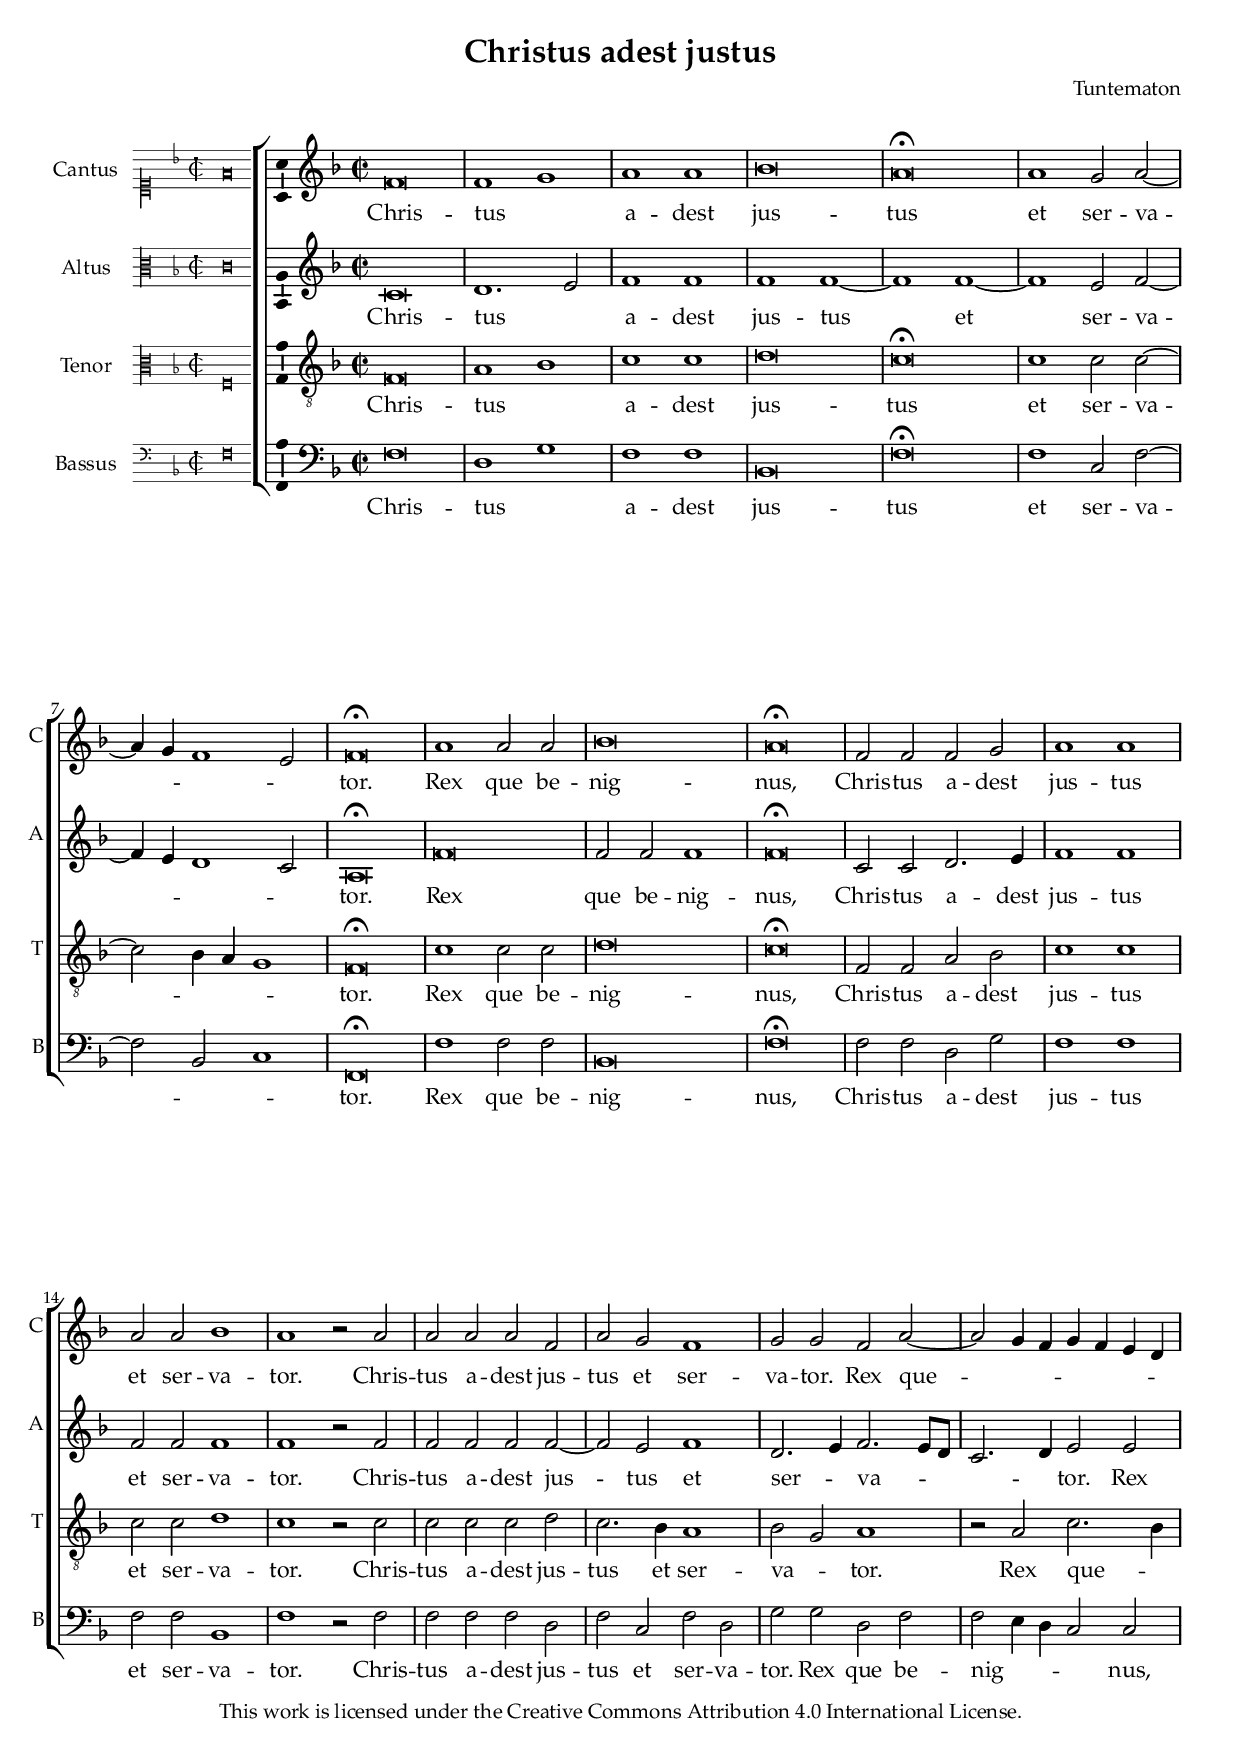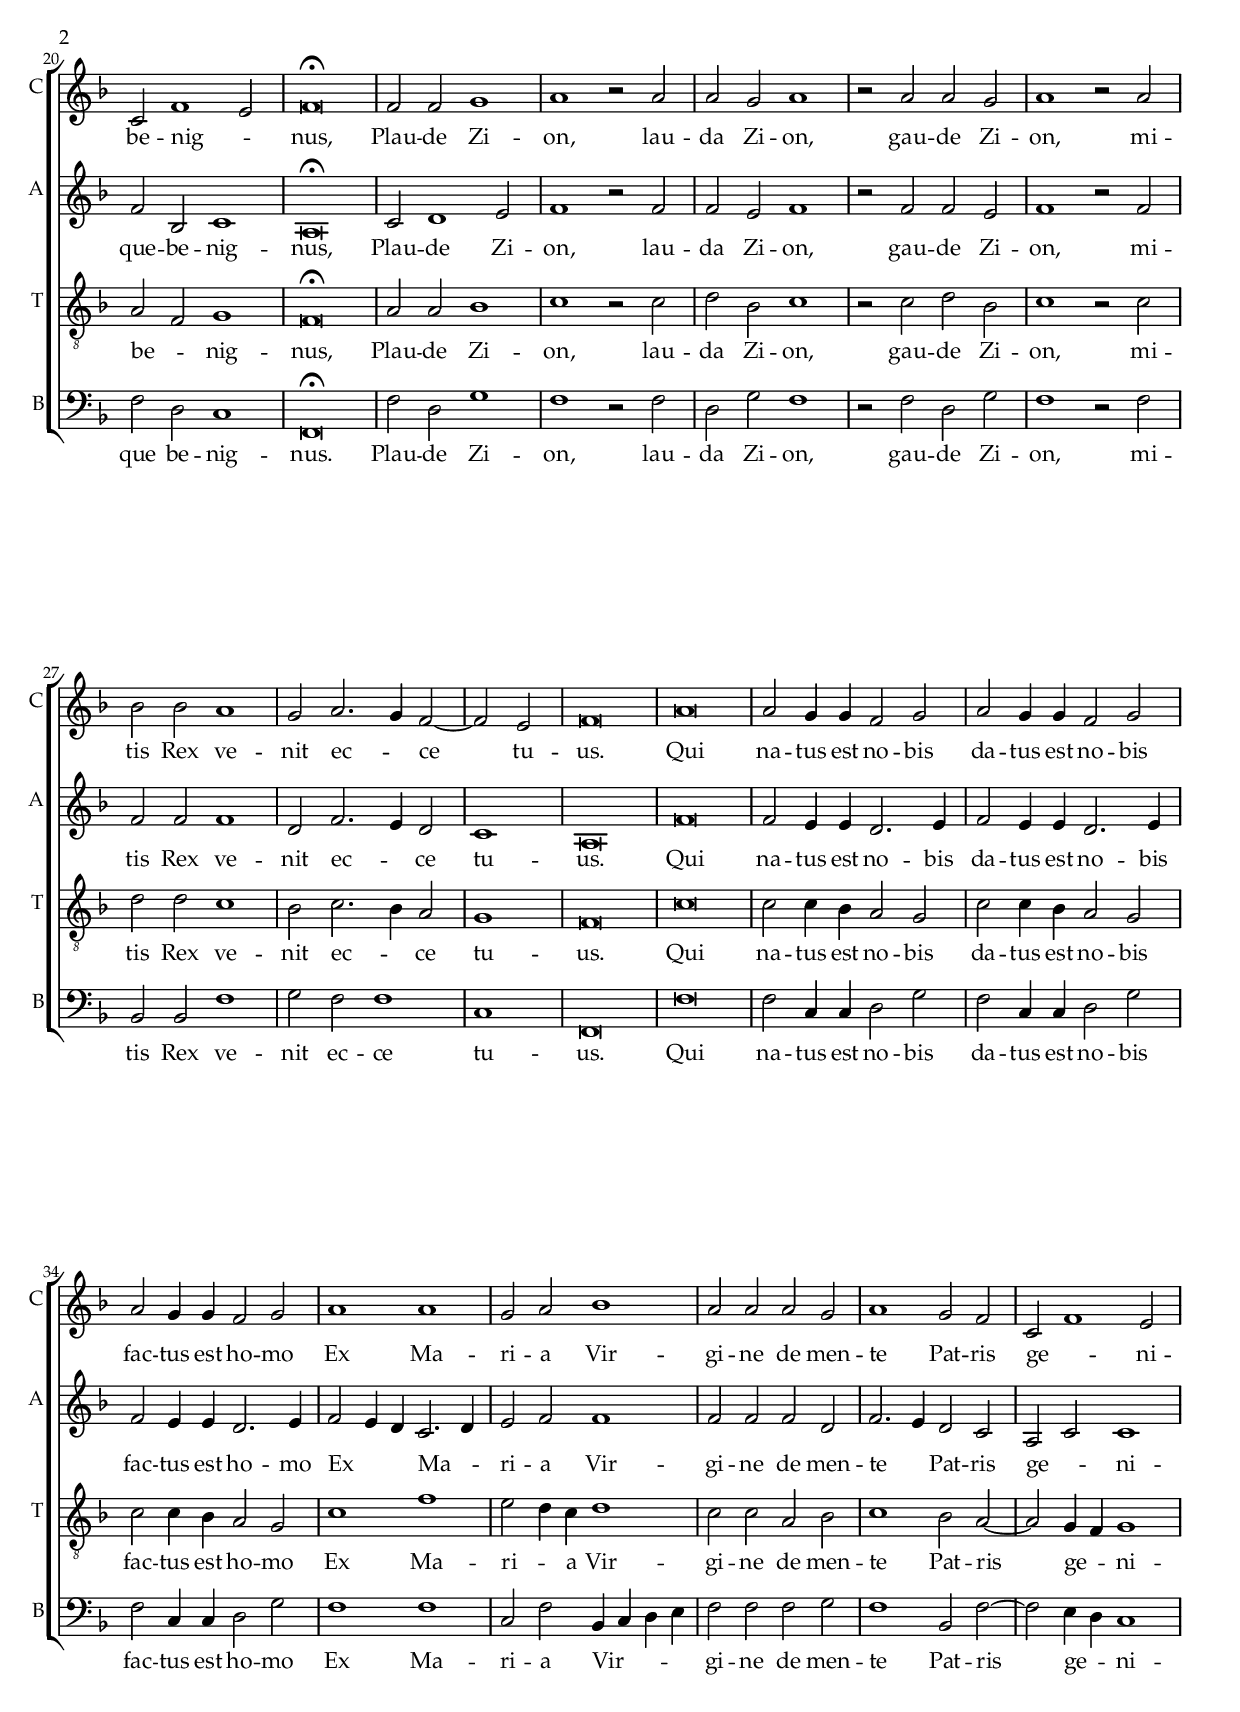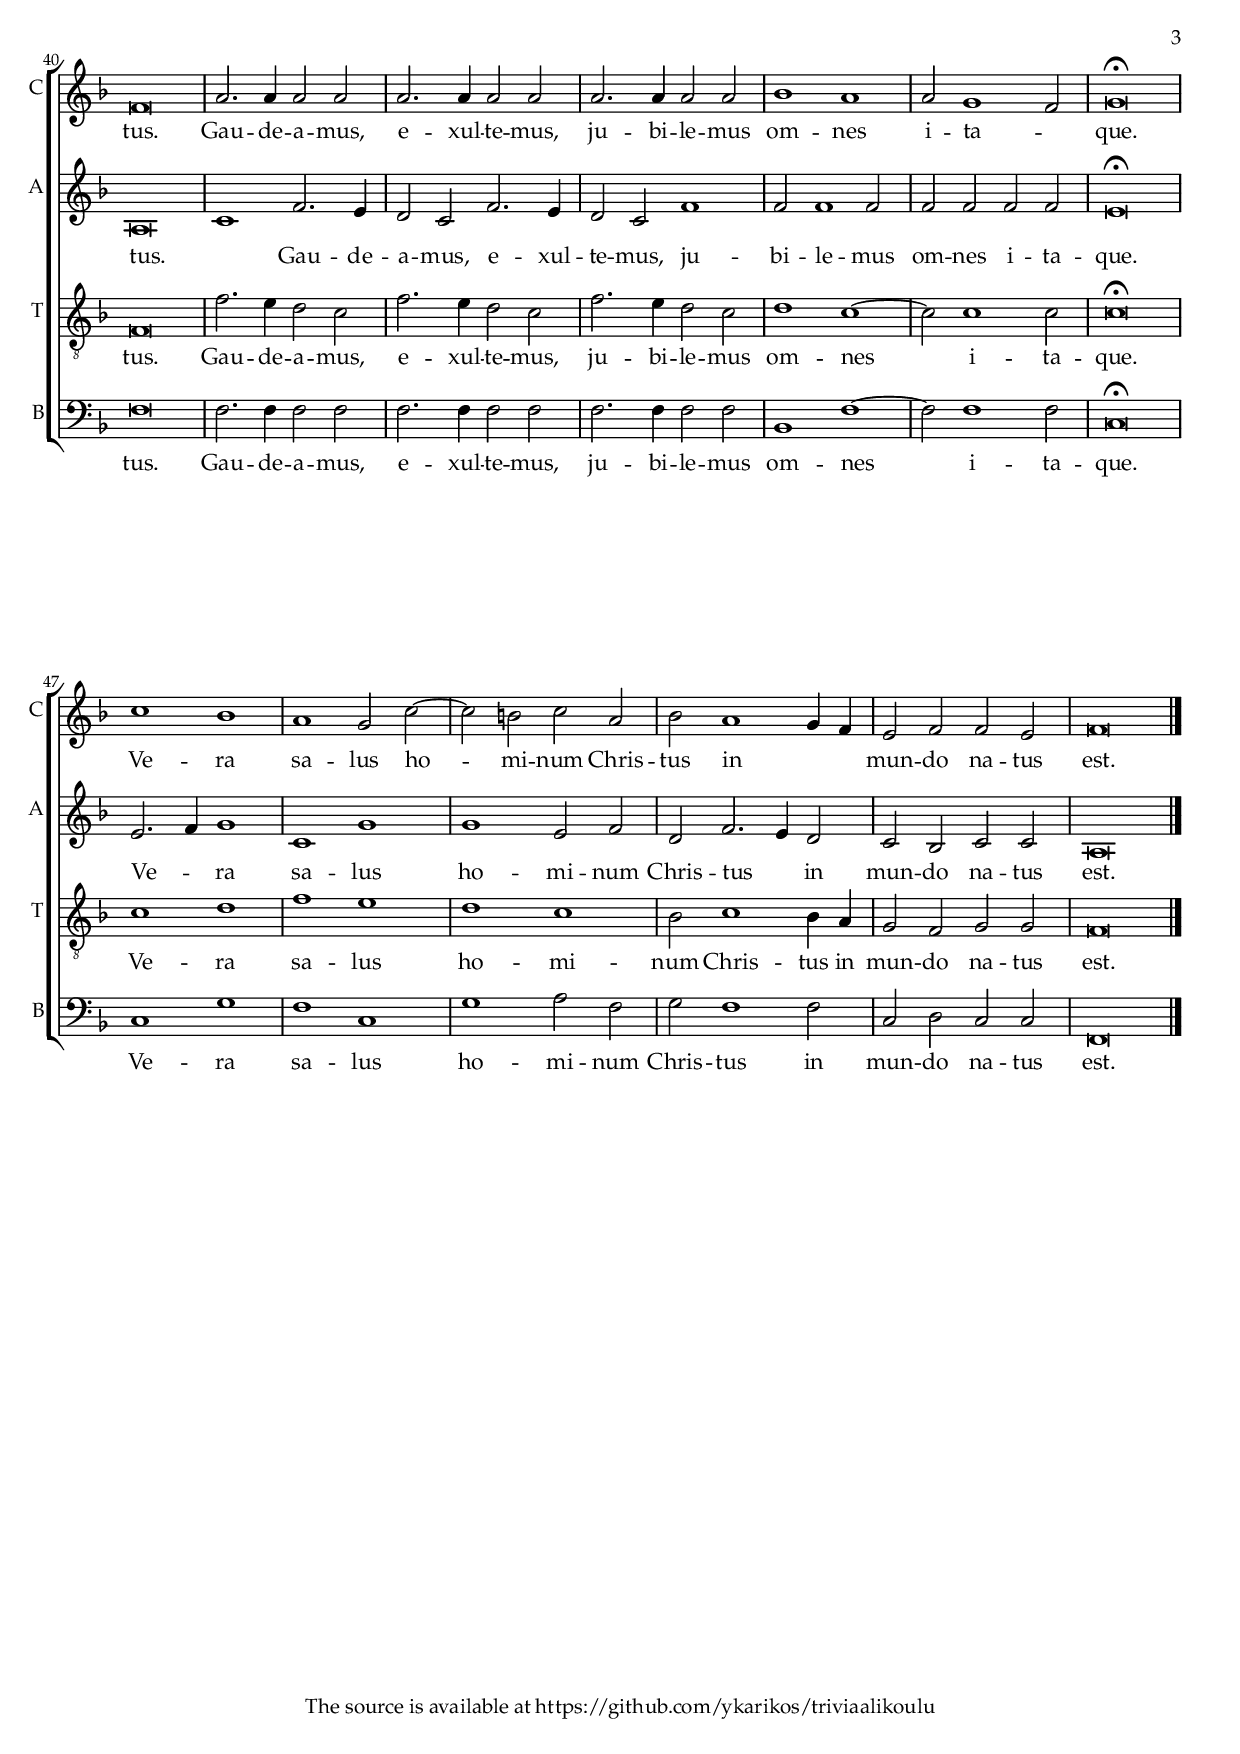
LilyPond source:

\version "2.19.49"
\include "suomi.ly"

#(set-global-staff-size 18)

global = { 
%  \numericTimeSignature
  \time 2/2 
	\set Timing.measureLength = #(ly:make-moment 4/2)
%  \autoBeamOff
  \key f \major
  \set Staff.midiInstrument = #"voice oohs"
}

\header {
  title = "Christus adest justus"
%  subtitle = "Porin triviaalikoulun nuottikirjasta (1725)"
  composer = "Tuntematon"
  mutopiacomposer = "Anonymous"
%  instrument = "Voice (SATB)"
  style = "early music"
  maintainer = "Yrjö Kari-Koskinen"
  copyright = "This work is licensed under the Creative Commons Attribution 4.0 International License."
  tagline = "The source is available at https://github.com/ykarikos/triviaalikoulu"
}

\paper {
    #(define fonts
        (make-pango-font-tree "Palatino"
                              "Nimbus Sans"
                              "Luxi Mono"
                              (/ staff-height pt 20)))
}

SopranoMusic = \relative c' {
	\set Staff.instrumentName = #"Cantus"
	\set Staff.shortInstrumentName = "C"

	\incipit { \clef "mensural-c1" \key f \major \time 2/2 f'\breve }

	f\breve | f1( g) | a a | b\breve | a \breve\fermata
	a1 g2 a~( | a4 g f1 e2) | f\breve\fermata |
	a1 a2 a | b\breve | a\breve\fermata | f2 f f g |
	a1 a | a2 a b1 | a1 r2 a | a a a f | a g f1 | 
% 2
	g2 g f a~( | a g4 f g f e d) | c2 f1( e2) | f\breve\fermata	f2 f g1 | a r2 a | a g a1 | r2 a a g | a1 r2 a |
	b b a1 | g2 a2.( g4) f2~ |
	\time 2/2 
	\once \override Staff.TimeSignature.break-visibility = ##(#t #f #t)
	f e | 
	\time 4/2 
	\once \override Staff.TimeSignature.break-visibility = ##(#t #f #t)
	f\breve | a\breve | a2 g4 g f2 g |
% 3
	a2 g4 g f2 g | a2 g4 g f2 g | a1 a | g2 a b1 | a2 a a g |
	a1 g2 f | c( f1) e2 | f\breve |
	a2. a4 a2 a | a2. a4 a2 a | a2. a4 a2 a | b1 a | a2 g1( f2) |
	g\breve\fermata | c1 b | a g2 c~ | c h c a |
	b a1( g4 f) | e2 f f e |
	f\breve \bar "|."
}

stanzaOneLyrics = \lyricmode {
	Chris -- tus a -- dest jus -- tus et ser -- va -- tor.
	Rex que be -- nig -- nus, 
	Chris -- tus a -- dest jus -- tus et ser -- va -- tor.
	Chris -- tus a -- dest jus -- tus et ser -- va -- tor.
	Rex que -- be -- nig -- nus, 
	Plau -- de Zi -- on, lau -- da Zi -- on,
	gau -- de Zi -- on, 
	mi -- tis Rex  ve -- nit ec -- ce tu -- us.
	Qui na -- tus est no -- bis
	da -- tus est no -- bis fac -- tus est ho -- mo
	Ex Ma -- ri -- a Vir -- gi -- ne de men -- te 
	Pat -- ris ge -- ni -- tus.
	Gau -- de -- a -- mus,
	e -- xul -- te -- mus,
	ju -- bi -- le -- mus
	om -- nes i -- ta -- que.
	Ve -- ra sa -- lus ho -- mi -- num
	Chris -- tus in mun -- do na -- tus est.
}

stanzaOneLyricsBass = \lyricmode {
	Chris -- tus a -- dest jus -- tus et ser -- va -- tor.
	Rex que be -- nig -- nus, 
	Chris -- tus a -- dest jus -- tus et ser -- va -- tor.
	Chris -- tus a -- dest jus -- tus et ser -- va -- tor.
	Rex que be -- nig -- nus,
	que be -- nig -- nus.
	Plau -- de Zi -- on, lau -- da Zi -- on,
	gau -- de Zi -- on, 
	mi -- tis Rex  ve -- nit ec -- ce tu -- us.
	Qui na -- tus est no -- bis
	da -- tus est no -- bis fac -- tus est ho -- mo
	Ex Ma -- ri -- a Vir -- gi -- ne de men -- te 
	Pat -- ris ge -- ni -- tus.
	Gau -- de -- a -- mus,
	e -- xul -- te -- mus,
	ju -- bi -- le -- mus
	om -- nes i -- ta -- que.
	Ve -- ra sa -- lus ho -- mi -- num
	Chris -- tus in mun -- do na -- tus est.
}

AltoMusic = \relative c' {
	\set Staff.instrumentName = #"Altus"
	\set Staff.shortInstrumentName = "A"

	\incipit { \clef "mensural-c3" \key f \major \time 2/2 c'\breve }

	c\breve | d1.( e2) | f1 f | f f~ | f f~ | f1 e2 f~( |
	f4 e d1 c2) | a\breve\fermata |
	f'\breve | f2 f f1 | f\breve\fermata | c2 c d2. e4 |
	f1 f | f2 f f1 | f1 r2 f | f f f f~ | f e f1 |
% 2
	d2.( e4) f2.( e8 d | c2. d4) e2 e | f b, c1 | a\breve\fermata |
	c2 d1 e2 | f1 r2 f | f e f1 | r2 f f e | f1 r2 f |
	f f f1 | d2 f2.( e4) d2 |
	\time 2/2 
	\once \override Staff.TimeSignature.break-visibility = ##(#t #f #t)
	c1 | 
	\time 4/2 
	\once \override Staff.TimeSignature.break-visibility = ##(#t #f #t)
	a\breve |
	f'\breve | f2 e4 e d2. e4 |
% 3
	f2 e4 e d2. e4 | f2 e4 e d2. e4 |
	f2( e4 d) c2.( d4) | e2 f f1 | f2 f f d |
	f2.( e4) d2 c | a( c) c1 | a\breve( | c1) f2. e4 | d2 c2 f2. e4 | 
	d2 c2 f1 | f2 f1 f2 | f f f f | e\breve\fermata |
	e2.( f4) g1 | c, g' |
% 4
	g1 e2 f | d f2.( e4) d2 | c b c c | a\breve |
}

TenoreMusic = \relative c {
	\set Staff.instrumentName = #"Tenor"
	\set Staff.shortInstrumentName = "T"

	\incipit { \clef "mensural-c3" \key f \major \time 2/2 f\breve }

	\clef "treble_8"
	f\breve | a1( b) | c c | d\breve | c\breve\fermata | c1 c2 c~( |
	c2 b4 a g1) | f\breve\fermata | c'1 c2 c | d\breve | c\breve\fermata |
	f,2 f a b |
	c1 c | c2 c d1 | c r2 c | c c c d | c2. b4 a1 |
% 2
	b2( g) a1 | r2 a c2.( b4) | a2( f) g1 | f\breve\fermata |
	a2 a b1 | c1 r2 c | d b c1 | r2 c d b | c1 r2 c |
	d d c1 | b2 c2.( b4) a2 | 
	\time 2/2 
	\once \override Staff.TimeSignature.break-visibility = ##(#t #f #t)
	g1 |
	\time 4/2 
	\once \override Staff.TimeSignature.break-visibility = ##(#t #f #t)
	f\breve |
	c'\breve | c2 c4 b a2 g |
% 3
	c2 c4 b a2 g | c2 c4 b a2 g |
	c1 f | e2( d4) c d1 | c2 c a b |
	c1 b2 a~ | a g4( f) g1 | f\breve |
	f'2. e4 d2 c | f2. e4 d2 c |
	f2. e4 d2 c | d1 c~ | c2 c1 c2 | c\breve\fermata |
	c1 d | f e |
% 4
	d1 c | b2 c1 b4 a | g2 f g g | f\breve |
}

BassMusic = \relative c {
	\set Staff.instrumentName = #"Bassus"
	\set Staff.shortInstrumentName = "B"

	\incipit { \clef "mensural-f" \key f \major \time 2/2 f\breve }

	\clef bass
	f\breve | d1( g) | f f | b,\breve | f'\breve\fermata | f1 c2 f~( |
	f b, c1) | f,\breve\fermata | f'1 f2 f | b,\breve | f'\breve\fermata
	f2 f d g |
	f1 f | f2 f b,1 | f'1 r2 f | f f f d | f c f d |
% 2
	g g d f | f( e4 d c2) c | f d c1 | f,\breve\fermata |
	f'2 d g1 | f r2 f2 | d g f1 |  r2 f d g | f1 r2 f |
	b, b f'1 | g2 f f1 | 
	\time 2/2 
	\once \override Staff.TimeSignature.break-visibility = ##(#t #f #t)
	c | 
	\time 4/2 
	\once \override Staff.TimeSignature.break-visibility = ##(#t #f #t)
	f,\breve | f'\breve | f2 c4 c d2 g |
% 3
	f2 c4 c d2 g | f2 c4 c d2 g | f1 f | c2 f b,4( c d e) | f2 f f g |
	f1 b,2 f'~ | f e4( d) c1 | f\breve |
	f2. f4 f2 f | f2. f4 f2 f | f2. f4 f2 f |
	b,1 f'~ | f2 f1 f2 | c\breve\fermata |
	c1 g' | f c |
% 4
	g'1 a2 f | g f1 f2 | c d c c | f,\breve |
}



\score {
  \new ChoirStaff <<
    \new Staff <<
      \new Voice = "Soprano" {
		\global
        \SopranoMusic
      }
     \new Lyrics \lyricsto "Soprano" {
       \stanzaOneLyrics
     }
    >>
    \new Staff <<
      \new Voice = "Alto" {
        \global
        \AltoMusic
      }
     \new Lyrics \lyricsto "Alto" {
       \stanzaOneLyrics
     }
    >>
    \new Staff <<
      \new Voice = "Tenore" {
        \global
        \TenoreMusic
      }
      \new Lyrics \lyricsto "Tenore" {
       \stanzaOneLyrics
      }
    >>
    \new Staff <<
      \new Voice = "Bass" {
        \global
        \BassMusic
      }
      \new Lyrics \lyricsto "Bass" {
       \stanzaOneLyricsBass
      }
    >>
  >>
  \midi { 
    \tempo 2 = 200
  }
  \layout {
    \context {
      \Voice
      \consists "Ambitus_engraver"
		\hide Slur
    }
    indent = 3.5\cm
	incipit-width = 2\cm
    \context {
     \Staff \RemoveEmptyStaves
   }
    \context {
     \Score
     \override VerticalAxisGroup.remove-first = ##t
    }
  }
}